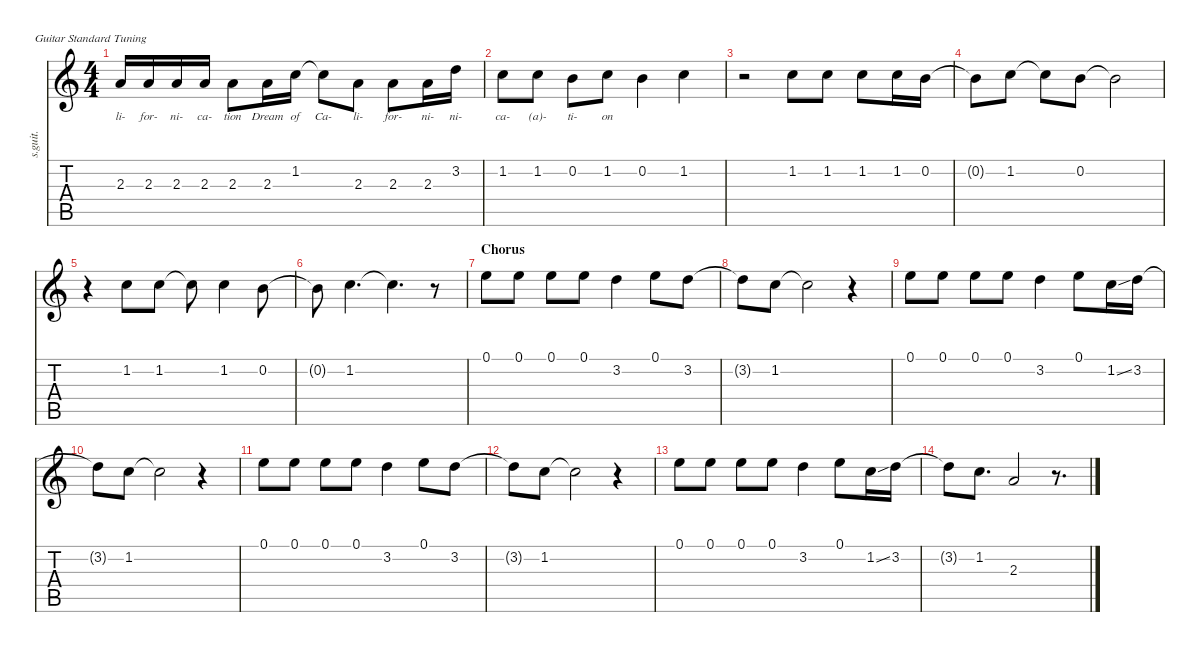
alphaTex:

\defaultSystemsLayout 4
\hideDynamics
\bracketExtendMode nobrackets
\track ("A. Kiedis (Vocals)" "s.guit.") {instrument clarinet}
\staff {score tabs}
\tuning (E4 B3 G3 D3 A2 E2)
\displaytranspose 12
\ts (4 4)
\tempo (96 hide)
\clef g2
\ks c
2.3.16{lyrics (0 "li-") lyrics (1 "") lyrics (2 "") lyrics (3 "") lyrics (4 "") dy f} 2.3.16{lyrics (0 "for-") lyrics (1 "") lyrics (2 "") lyrics (3 "") lyrics (4 "")} 2.3.16{lyrics (0 "ni-") lyrics (1 "") lyrics (2 "") lyrics (3 "") lyrics (4 "")} 2.3.16{lyrics (0 "ca-") lyrics (1 "") lyrics (2 "") lyrics (3 "") lyrics (4 "")} 2.3.8{lyrics (0 "tion") lyrics (1 "") lyrics (2 "") lyrics (3 "") lyrics (4 "")} 2.3.16{lyrics (0 "Dream") lyrics (1 "") lyrics (2 "") lyrics (3 "") lyrics (4 "")} 1.2.16{lyrics (0 "of") lyrics (1 "") lyrics (2 "") lyrics (3 "") lyrics (4 "")} 1.2{t}.8{lyrics (0 "Ca-") lyrics (1 "") lyrics (2 "") lyrics (3 "") lyrics (4 "")} 2.3.8{lyrics (0 "li-") lyrics (1 "") lyrics (2 "") lyrics (3 "") lyrics (4 "")} 2.3.8{lyrics (0 "for-") lyrics (1 "") lyrics (2 "") lyrics (3 "") lyrics (4 "")} 2.3.16{lyrics (0 "ni-") lyrics (1 "") lyrics (2 "") lyrics (3 "") lyrics (4 "")} 3.2.16{lyrics (0 "ni-") lyrics (1 "") lyrics (2 "") lyrics (3 "") lyrics (4 "")} |
1.2.8{lyrics (0 "ca-") lyrics (1 "") lyrics (2 "") lyrics (3 "") lyrics (4 "")} 1.2.8{lyrics (0 "(a)-") lyrics (1 "") lyrics (2 "") lyrics (3 "") lyrics (4 "")} 0.2.8{lyrics (0 "ti-") lyrics (1 "") lyrics (2 "") lyrics (3 "") lyrics (4 "")} 1.2.8{lyrics (0 "on") lyrics (1 "") lyrics (2 "") lyrics (3 "") lyrics (4 "")} 0.2.4{lyrics (0 "") lyrics (1 "") lyrics (2 "") lyrics (3 "") lyrics (4 "")} 1.2.4{lyrics (0 "") lyrics (1 "") lyrics (2 "") lyrics (3 "") lyrics (4 "")} |
r.2 1.2.8{lyrics (0 "") lyrics (1 "") lyrics (2 "") lyrics (3 "") lyrics (4 "")} 1.2.8{lyrics (0 "") lyrics (1 "") lyrics (2 "") lyrics (3 "") lyrics (4 "")} 1.2.8{lyrics (0 "") lyrics (1 "") lyrics (2 "") lyrics (3 "") lyrics (4 "")} 1.2.16{lyrics (0 "") lyrics (1 "") lyrics (2 "") lyrics (3 "") lyrics (4 "")} 0.2.16{lyrics (0 "") lyrics (1 "") lyrics (2 "") lyrics (3 "") lyrics (4 "")} |
0.2{t}.8{lyrics (0 "") lyrics (1 "") lyrics (2 "") lyrics (3 "") lyrics (4 "")} 1.2.8{lyrics (0 "") lyrics (1 "") lyrics (2 "") lyrics (3 "") lyrics (4 "")} 1.2{t}.8{lyrics (0 "") lyrics (1 "") lyrics (2 "") lyrics (3 "") lyrics (4 "")} 0.2.8{lyrics (0 "") lyrics (1 "") lyrics (2 "") lyrics (3 "") lyrics (4 "")} 0.2{t}.2{lyrics (0 "") lyrics (1 "") lyrics (2 "") lyrics (3 "") lyrics (4 "")} |
r.4 1.2.8{lyrics (0 "") lyrics (1 "") lyrics (2 "") lyrics (3 "") lyrics (4 "")} 1.2.8{lyrics (0 "") lyrics (1 "") lyrics (2 "") lyrics (3 "") lyrics (4 "")} 1.2{t}.8{lyrics (0 "") lyrics (1 "") lyrics (2 "") lyrics (3 "") lyrics (4 "")} 1.2.4{lyrics (0 "") lyrics (1 "") lyrics (2 "") lyrics (3 "") lyrics (4 "")} 0.2.8{lyrics (0 "") lyrics (1 "") lyrics (2 "") lyrics (3 "") lyrics (4 "")} |
0.2{t}.8{lyrics (0 "") lyrics (1 "") lyrics (2 "") lyrics (3 "") lyrics (4 "")} 1.2.4{d lyrics (0 "") lyrics (1 "") lyrics (2 "") lyrics (3 "") lyrics (4 "")} 1.2{t}.4{d lyrics (0 "") lyrics (1 "") lyrics (2 "") lyrics (3 "") lyrics (4 "")} r.8 |
\section ("" "Chorus")
0.1.8{lyrics (0 "") lyrics (1 "") lyrics (2 "") lyrics (3 "") lyrics (4 "")} 0.1.8{lyrics (0 "") lyrics (1 "") lyrics (2 "") lyrics (3 "") lyrics (4 "")} 0.1.8{lyrics (0 "") lyrics (1 "") lyrics (2 "") lyrics (3 "") lyrics (4 "")} 0.1.8{lyrics (0 "") lyrics (1 "") lyrics (2 "") lyrics (3 "") lyrics (4 "")} 3.2.4{lyrics (0 "") lyrics (1 "") lyrics (2 "") lyrics (3 "") lyrics (4 "")} 0.1.8{lyrics (0 "") lyrics (1 "") lyrics (2 "") lyrics (3 "") lyrics (4 "")} 3.2.8{lyrics (0 "") lyrics (1 "") lyrics (2 "") lyrics (3 "") lyrics (4 "")} |
3.2{t}.8{lyrics (0 "") lyrics (1 "") lyrics (2 "") lyrics (3 "") lyrics (4 "")} 1.2.8{lyrics (0 "") lyrics (1 "") lyrics (2 "") lyrics (3 "") lyrics (4 "")} 1.2{t}.2{lyrics (0 "") lyrics (1 "") lyrics (2 "") lyrics (3 "") lyrics (4 "")} r.4 |
0.1.8{lyrics (0 "") lyrics (1 "") lyrics (2 "") lyrics (3 "") lyrics (4 "")} 0.1.8{lyrics (0 "") lyrics (1 "") lyrics (2 "") lyrics (3 "") lyrics (4 "")} 0.1.8{lyrics (0 "") lyrics (1 "") lyrics (2 "") lyrics (3 "") lyrics (4 "")} 0.1.8{lyrics (0 "") lyrics (1 "") lyrics (2 "") lyrics (3 "") lyrics (4 "")} 3.2.4{lyrics (0 "") lyrics (1 "") lyrics (2 "") lyrics (3 "") lyrics (4 "")} 0.1.8{lyrics (0 "") lyrics (1 "") lyrics (2 "") lyrics (3 "") lyrics (4 "")} 1.2{ss}.16{lyrics (0 "") lyrics (1 "") lyrics (2 "") lyrics (3 "") lyrics (4 "")} 3.2.16{lyrics (0 "") lyrics (1 "") lyrics (2 "") lyrics (3 "") lyrics (4 "")} |
3.2{t}.8{lyrics (0 "") lyrics (1 "") lyrics (2 "") lyrics (3 "") lyrics (4 "")} 1.2.8{lyrics (0 "") lyrics (1 "") lyrics (2 "") lyrics (3 "") lyrics (4 "")} 1.2{t}.2{lyrics (0 "") lyrics (1 "") lyrics (2 "") lyrics (3 "") lyrics (4 "")} r.4 |
0.1.8{lyrics (0 "") lyrics (1 "") lyrics (2 "") lyrics (3 "") lyrics (4 "")} 0.1.8{lyrics (0 "") lyrics (1 "") lyrics (2 "") lyrics (3 "") lyrics (4 "")} 0.1.8{lyrics (0 "") lyrics (1 "") lyrics (2 "") lyrics (3 "") lyrics (4 "")} 0.1.8{lyrics (0 "") lyrics (1 "") lyrics (2 "") lyrics (3 "") lyrics (4 "")} 3.2.4{lyrics (0 "") lyrics (1 "") lyrics (2 "") lyrics (3 "") lyrics (4 "")} 0.1.8{lyrics (0 "") lyrics (1 "") lyrics (2 "") lyrics (3 "") lyrics (4 "")} 3.2.8{lyrics (0 "") lyrics (1 "") lyrics (2 "") lyrics (3 "") lyrics (4 "")} |
3.2{t}.8{lyrics (0 "") lyrics (1 "") lyrics (2 "") lyrics (3 "") lyrics (4 "")} 1.2.8{lyrics (0 "") lyrics (1 "") lyrics (2 "") lyrics (3 "") lyrics (4 "")} 1.2{t}.2{lyrics (0 "") lyrics (1 "") lyrics (2 "") lyrics (3 "") lyrics (4 "")} r.4 |
0.1.8{lyrics (0 "") lyrics (1 "") lyrics (2 "") lyrics (3 "") lyrics (4 "")} 0.1.8{lyrics (0 "") lyrics (1 "") lyrics (2 "") lyrics (3 "") lyrics (4 "")} 0.1.8{lyrics (0 "") lyrics (1 "") lyrics (2 "") lyrics (3 "") lyrics (4 "")} 0.1.8{lyrics (0 "") lyrics (1 "") lyrics (2 "") lyrics (3 "") lyrics (4 "")} 3.2.4{lyrics (0 "") lyrics (1 "") lyrics (2 "") lyrics (3 "") lyrics (4 "")} 0.1.8{lyrics (0 "") lyrics (1 "") lyrics (2 "") lyrics (3 "") lyrics (4 "")} 1.2{ss}.16{lyrics (0 "") lyrics (1 "") lyrics (2 "") lyrics (3 "") lyrics (4 "")} 3.2.16{lyrics (0 "") lyrics (1 "") lyrics (2 "") lyrics (3 "") lyrics (4 "")} |
3.2{t}.8{lyrics (0 "") lyrics (1 "") lyrics (2 "") lyrics (3 "") lyrics (4 "")} 1.2.8{d lyrics (0 "") lyrics (1 "") lyrics (2 "") lyrics (3 "") lyrics (4 "")} 2.3.2{lyrics (0 "") lyrics (1 "") lyrics (2 "") lyrics (3 "") lyrics (4 "")} r.8{d}
